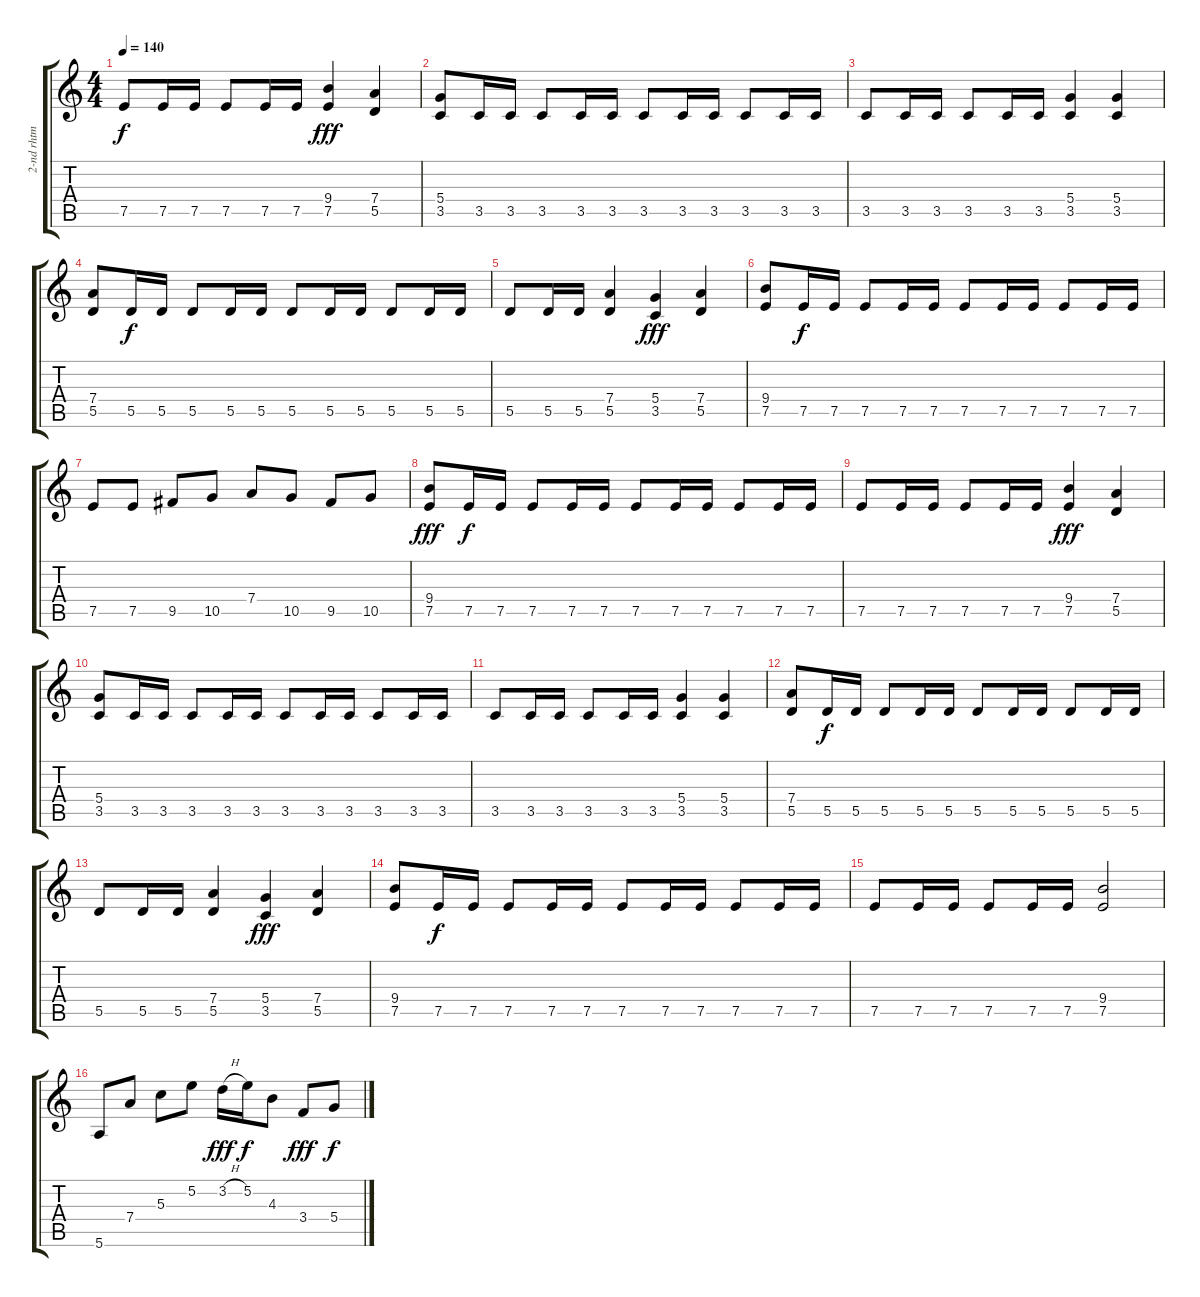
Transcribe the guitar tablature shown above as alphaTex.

\track ("2-nd rhtm gtr" "2-nd rhtm ") {instrument overdrivenguitar}
\staff {score tabs}
\tuning (E4 B3 G3 D3 A2 E2) {hide}
\ts (4 4)
\tempo 140
\clef g2
\ks c
7.5.8{dy f} 7.5.16 7.5.16 7.5.8 7.5.16 7.5.16 (9.4 7.5).4{dy fff} (7.4 5.5).4 |
(5.4 3.5).8 3.5.16 3.5.16 3.5.8 3.5.16 3.5.16 3.5.8 3.5.16 3.5.16 3.5.8 3.5.16 3.5.16 |
3.5.8 3.5.16 3.5.16 3.5.8 3.5.16 3.5.16 (5.4 3.5).4 (5.4 3.5).4 |
(7.4 5.5).8 5.5.16{dy f} 5.5.16 5.5.8 5.5.16 5.5.16 5.5.8 5.5.16 5.5.16 5.5.8 5.5.16 5.5.16 |
5.5.8 5.5.16 5.5.16 (7.4 5.5).4 (5.4 3.5).4{dy fff} (7.4 5.5).4 |
(9.4 7.5).8 7.5.16{dy f} 7.5.16 7.5.8 7.5.16 7.5.16 7.5.8 7.5.16 7.5.16 7.5.8 7.5.16 7.5.16 |
7.5.8 7.5.8 9.5.8 10.5.8 7.4.8 10.5.8 9.5.8 10.5.8 |
(9.4 7.5).8{dy fff} 7.5.16{dy f} 7.5.16 7.5.8 7.5.16 7.5.16 7.5.8 7.5.16 7.5.16 7.5.8 7.5.16 7.5.16 |
7.5.8 7.5.16 7.5.16 7.5.8 7.5.16 7.5.16 (9.4 7.5).4{dy fff} (7.4 5.5).4 |
(5.4 3.5).8 3.5.16 3.5.16 3.5.8 3.5.16 3.5.16 3.5.8 3.5.16 3.5.16 3.5.8 3.5.16 3.5.16 |
3.5.8 3.5.16 3.5.16 3.5.8 3.5.16 3.5.16 (5.4 3.5).4 (5.4 3.5).4 |
(7.4 5.5).8 5.5.16{dy f} 5.5.16 5.5.8 5.5.16 5.5.16 5.5.8 5.5.16 5.5.16 5.5.8 5.5.16 5.5.16 |
5.5.8 5.5.16 5.5.16 (7.4 5.5).4 (5.4 3.5).4{dy fff} (7.4 5.5).4 |
(9.4 7.5).8 7.5.16{dy f} 7.5.16 7.5.8 7.5.16 7.5.16 7.5.8 7.5.16 7.5.16 7.5.8 7.5.16 7.5.16 |
7.5.8 7.5.16 7.5.16 7.5.8 7.5.16 7.5.16 (9.4 7.5).2 |
5.6.8 7.4.8 5.3.8 5.2.8 3.2{h}.16{dy fff} 5.2.16{dy f} 4.3.8 3.4.8{dy fff} 5.4.8{dy f}
